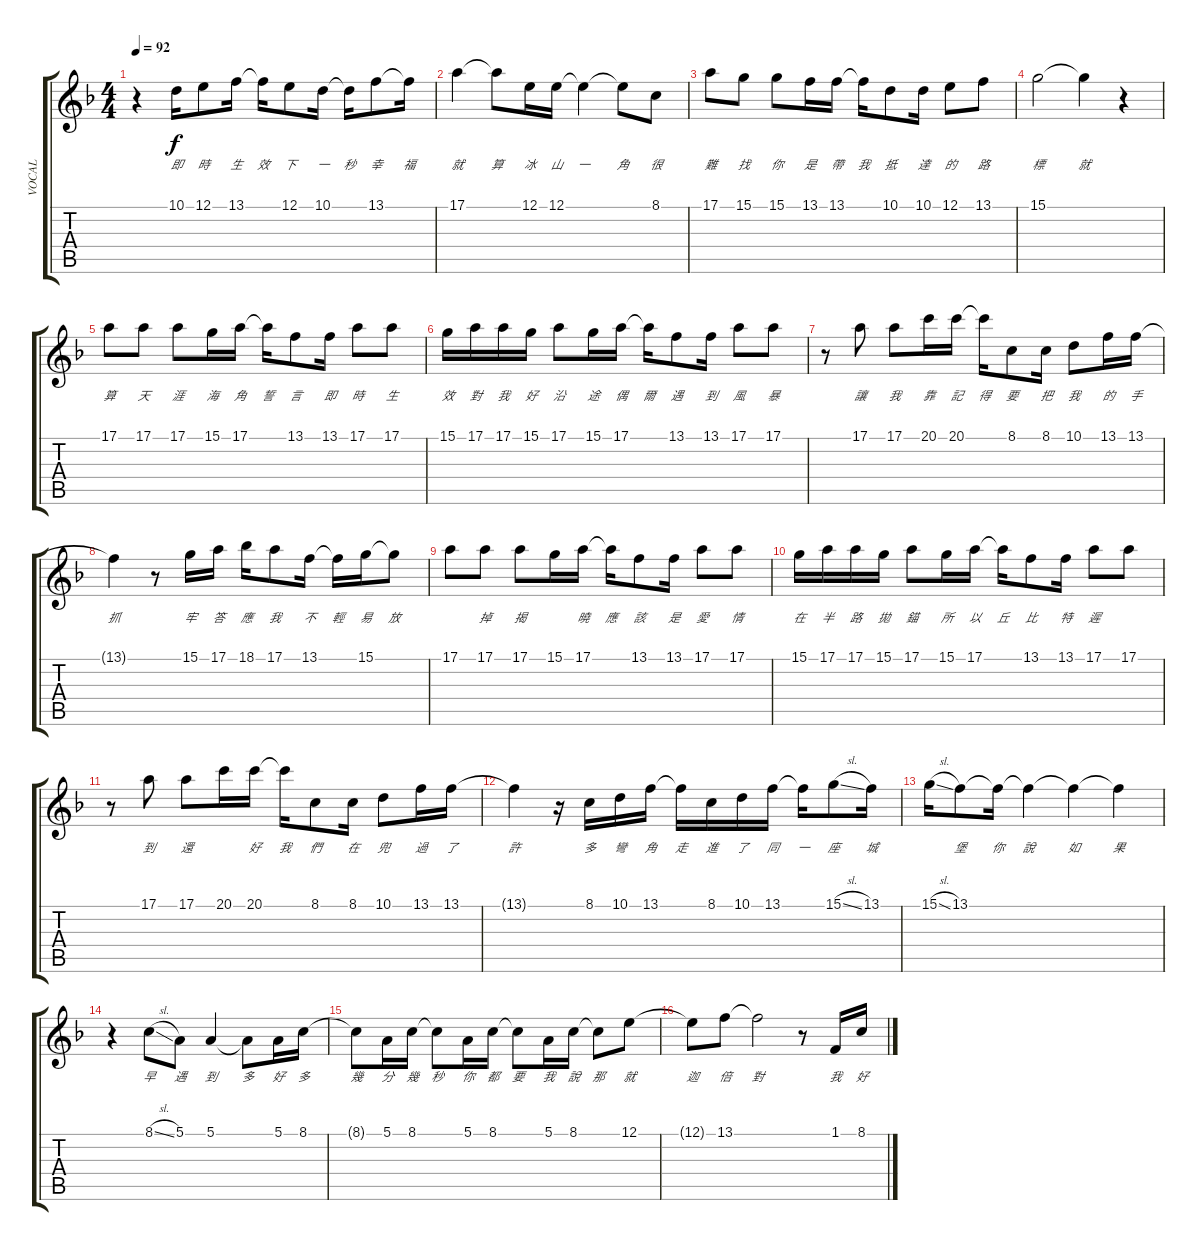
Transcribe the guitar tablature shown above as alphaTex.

\track ("VOCAL" "VOCAL") {instrument ocarina}
\staff {score tabs}
\tuning (E4 B3 G3 D3 A2 E2) {hide}
\ts (4 4)
\tempo 92
\clef g2
\ks f
r.4{dy f} 10.1.16{lyrics (0 "即") lyrics (1 "") lyrics (2 "") lyrics (3 "") lyrics (4 "")} 12.1.8{lyrics (0 "時") lyrics (1 "") lyrics (2 "") lyrics (3 "") lyrics (4 "")} 13.1.16{lyrics (0 "生") lyrics (1 "") lyrics (2 "") lyrics (3 "") lyrics (4 "")} 13.1{t}.16{lyrics (0 "效") lyrics (1 "") lyrics (2 "") lyrics (3 "") lyrics (4 "")} 12.1.8{lyrics (0 "下") lyrics (1 "") lyrics (2 "") lyrics (3 "") lyrics (4 "")} 10.1.16{lyrics (0 "一") lyrics (1 "") lyrics (2 "") lyrics (3 "") lyrics (4 "")} 10.1{t}.16{lyrics (0 "秒") lyrics (1 "") lyrics (2 "") lyrics (3 "") lyrics (4 "")} 13.1.8{lyrics (0 "幸") lyrics (1 "") lyrics (2 "") lyrics (3 "") lyrics (4 "")} 13.1{t}.16{lyrics (0 "福") lyrics (1 "") lyrics (2 "") lyrics (3 "") lyrics (4 "")} |
17.1.4{lyrics (0 "就") lyrics (1 "") lyrics (2 "") lyrics (3 "") lyrics (4 "")} 17.1{t}.8{lyrics (0 "算") lyrics (1 "") lyrics (2 "") lyrics (3 "") lyrics (4 "")} 12.1.16{lyrics (0 "冰") lyrics (1 "") lyrics (2 "") lyrics (3 "") lyrics (4 "")} 12.1.16{lyrics (0 "山") lyrics (1 "") lyrics (2 "") lyrics (3 "") lyrics (4 "")} 12.1{t}.4{lyrics (0 "一") lyrics (1 "") lyrics (2 "") lyrics (3 "") lyrics (4 "")} 12.1{t}.8{lyrics (0 "角") lyrics (1 "") lyrics (2 "") lyrics (3 "") lyrics (4 "")} 8.1.8{lyrics (0 "很") lyrics (1 "") lyrics (2 "") lyrics (3 "") lyrics (4 "")} |
17.1.8{lyrics (0 "難") lyrics (1 "") lyrics (2 "") lyrics (3 "") lyrics (4 "")} 15.1.8{lyrics (0 "找") lyrics (1 "") lyrics (2 "") lyrics (3 "") lyrics (4 "")} 15.1.8{lyrics (0 "你") lyrics (1 "") lyrics (2 "") lyrics (3 "") lyrics (4 "")} 13.1.16{lyrics (0 "是") lyrics (1 "") lyrics (2 "") lyrics (3 "") lyrics (4 "")} 13.1.16{lyrics (0 "帶") lyrics (1 "") lyrics (2 "") lyrics (3 "") lyrics (4 "")} 13.1{t}.16{lyrics (0 "我") lyrics (1 "") lyrics (2 "") lyrics (3 "") lyrics (4 "")} 10.1.8{lyrics (0 "抵") lyrics (1 "") lyrics (2 "") lyrics (3 "") lyrics (4 "")} 10.1.16{lyrics (0 "達") lyrics (1 "") lyrics (2 "") lyrics (3 "") lyrics (4 "")} 12.1.8{lyrics (0 "的") lyrics (1 "") lyrics (2 "") lyrics (3 "") lyrics (4 "")} 13.1.8{lyrics (0 "路") lyrics (1 "") lyrics (2 "") lyrics (3 "") lyrics (4 "")} |
15.1.2{lyrics (0 "標") lyrics (1 "") lyrics (2 "") lyrics (3 "") lyrics (4 "")} 15.1{t}.4{lyrics (0 "就") lyrics (1 "") lyrics (2 "") lyrics (3 "") lyrics (4 "")} r.4 |
17.1.8{lyrics (0 "算") lyrics (1 "") lyrics (2 "") lyrics (3 "") lyrics (4 "")} 17.1.8{lyrics (0 "天") lyrics (1 "") lyrics (2 "") lyrics (3 "") lyrics (4 "")} 17.1.8{lyrics (0 "涯") lyrics (1 "") lyrics (2 "") lyrics (3 "") lyrics (4 "")} 15.1.16{lyrics (0 "海") lyrics (1 "") lyrics (2 "") lyrics (3 "") lyrics (4 "")} 17.1.16{lyrics (0 "角") lyrics (1 "") lyrics (2 "") lyrics (3 "") lyrics (4 "")} 17.1{t}.16{lyrics (0 "誓") lyrics (1 "") lyrics (2 "") lyrics (3 "") lyrics (4 "")} 13.1.8{lyrics (0 "言") lyrics (1 "") lyrics (2 "") lyrics (3 "") lyrics (4 "")} 13.1.16{lyrics (0 "即") lyrics (1 "") lyrics (2 "") lyrics (3 "") lyrics (4 "")} 17.1.8{lyrics (0 "時") lyrics (1 "") lyrics (2 "") lyrics (3 "") lyrics (4 "")} 17.1.8{lyrics (0 "生") lyrics (1 "") lyrics (2 "") lyrics (3 "") lyrics (4 "")} |
15.1.16{lyrics (0 "效") lyrics (1 "") lyrics (2 "") lyrics (3 "") lyrics (4 "")} 17.1.16{lyrics (0 "對") lyrics (1 "") lyrics (2 "") lyrics (3 "") lyrics (4 "")} 17.1.16{lyrics (0 "我") lyrics (1 "") lyrics (2 "") lyrics (3 "") lyrics (4 "")} 15.1.16{lyrics (0 "好") lyrics (1 "") lyrics (2 "") lyrics (3 "") lyrics (4 "")} 17.1.8{lyrics (0 "沿") lyrics (1 "") lyrics (2 "") lyrics (3 "") lyrics (4 "")} 15.1.16{lyrics (0 "途") lyrics (1 "") lyrics (2 "") lyrics (3 "") lyrics (4 "")} 17.1.16{lyrics (0 "偶") lyrics (1 "") lyrics (2 "") lyrics (3 "") lyrics (4 "")} 17.1{t}.16{lyrics (0 "爾") lyrics (1 "") lyrics (2 "") lyrics (3 "") lyrics (4 "")} 13.1.8{lyrics (0 "遇") lyrics (1 "") lyrics (2 "") lyrics (3 "") lyrics (4 "")} 13.1.16{lyrics (0 "到") lyrics (1 "") lyrics (2 "") lyrics (3 "") lyrics (4 "")} 17.1.8{lyrics (0 "風") lyrics (1 "") lyrics (2 "") lyrics (3 "") lyrics (4 "")} 17.1.8{lyrics (0 "暴") lyrics (1 "") lyrics (2 "") lyrics (3 "") lyrics (4 "")} |
r.8 17.1.8{lyrics (0 "讓") lyrics (1 "") lyrics (2 "") lyrics (3 "") lyrics (4 "")} 17.1.8{lyrics (0 "我") lyrics (1 "") lyrics (2 "") lyrics (3 "") lyrics (4 "")} 20.1.16{lyrics (0 "靠") lyrics (1 "") lyrics (2 "") lyrics (3 "") lyrics (4 "")} 20.1.16{lyrics (0 "記") lyrics (1 "") lyrics (2 "") lyrics (3 "") lyrics (4 "")} 20.1{t}.16{lyrics (0 "得") lyrics (1 "") lyrics (2 "") lyrics (3 "") lyrics (4 "")} 8.1.8{lyrics (0 "要") lyrics (1 "") lyrics (2 "") lyrics (3 "") lyrics (4 "")} 8.1.16{lyrics (0 "把") lyrics (1 "") lyrics (2 "") lyrics (3 "") lyrics (4 "")} 10.1.8{lyrics (0 "我") lyrics (1 "") lyrics (2 "") lyrics (3 "") lyrics (4 "")} 13.1.16{lyrics (0 "的") lyrics (1 "") lyrics (2 "") lyrics (3 "") lyrics (4 "")} 13.1.16{lyrics (0 "手") lyrics (1 "") lyrics (2 "") lyrics (3 "") lyrics (4 "")} |
13.1{t}.4{lyrics (0 "抓") lyrics (1 "") lyrics (2 "") lyrics (3 "") lyrics (4 "")} r.8 15.1.16{lyrics (0 "牢") lyrics (1 "") lyrics (2 "") lyrics (3 "") lyrics (4 "")} 17.1.16{lyrics (0 "答") lyrics (1 "") lyrics (2 "") lyrics (3 "") lyrics (4 "")} 18.1.16{lyrics (0 "應") lyrics (1 "") lyrics (2 "") lyrics (3 "") lyrics (4 "")} 17.1.8{lyrics (0 "我") lyrics (1 "") lyrics (2 "") lyrics (3 "") lyrics (4 "")} 13.1.16{lyrics (0 "不") lyrics (1 "") lyrics (2 "") lyrics (3 "") lyrics (4 "")} 13.1{t}.16{lyrics (0 "輕") lyrics (1 "") lyrics (2 "") lyrics (3 "") lyrics (4 "")} 15.1.16{lyrics (0 "易") lyrics (1 "") lyrics (2 "") lyrics (3 "") lyrics (4 "")} 15.1{t}.8{lyrics (0 "放") lyrics (1 "") lyrics (2 "") lyrics (3 "") lyrics (4 "")} |
17.1.8{lyrics (0 "") lyrics (1 "") lyrics (2 "") lyrics (3 "") lyrics (4 "")} 17.1.8{lyrics (0 "掉") lyrics (1 "") lyrics (2 "") lyrics (3 "") lyrics (4 "")} 17.1.8{lyrics (0 "揭") lyrics (1 "") lyrics (2 "") lyrics (3 "") lyrics (4 "")} 15.1.16{lyrics (0 "") lyrics (1 "") lyrics (2 "") lyrics (3 "") lyrics (4 "")} 17.1.16{lyrics (0 "曉") lyrics (1 "") lyrics (2 "") lyrics (3 "") lyrics (4 "")} 17.1{t}.16{lyrics (0 "應") lyrics (1 "") lyrics (2 "") lyrics (3 "") lyrics (4 "")} 13.1.8{lyrics (0 "該") lyrics (1 "") lyrics (2 "") lyrics (3 "") lyrics (4 "")} 13.1.16{lyrics (0 "是") lyrics (1 "") lyrics (2 "") lyrics (3 "") lyrics (4 "")} 17.1.8{lyrics (0 "愛") lyrics (1 "") lyrics (2 "") lyrics (3 "") lyrics (4 "")} 17.1.8{lyrics (0 "情") lyrics (1 "") lyrics (2 "") lyrics (3 "") lyrics (4 "")} |
15.1.16{lyrics (0 "在") lyrics (1 "") lyrics (2 "") lyrics (3 "") lyrics (4 "")} 17.1.16{lyrics (0 "半") lyrics (1 "") lyrics (2 "") lyrics (3 "") lyrics (4 "")} 17.1.16{lyrics (0 "路") lyrics (1 "") lyrics (2 "") lyrics (3 "") lyrics (4 "")} 15.1.16{lyrics (0 "拋") lyrics (1 "") lyrics (2 "") lyrics (3 "") lyrics (4 "")} 17.1.8{lyrics (0 "錨") lyrics (1 "") lyrics (2 "") lyrics (3 "") lyrics (4 "")} 15.1.16{lyrics (0 "所") lyrics (1 "") lyrics (2 "") lyrics (3 "") lyrics (4 "")} 17.1.16{lyrics (0 "以") lyrics (1 "") lyrics (2 "") lyrics (3 "") lyrics (4 "")} 17.1{t}.16{lyrics (0 "丘") lyrics (1 "") lyrics (2 "") lyrics (3 "") lyrics (4 "")} 13.1.8{lyrics (0 "比") lyrics (1 "") lyrics (2 "") lyrics (3 "") lyrics (4 "")} 13.1.16{lyrics (0 "特") lyrics (1 "") lyrics (2 "") lyrics (3 "") lyrics (4 "")} 17.1.8{lyrics (0 "遲") lyrics (1 "") lyrics (2 "") lyrics (3 "") lyrics (4 "")} 17.1.8{lyrics (0 "") lyrics (1 "") lyrics (2 "") lyrics (3 "") lyrics (4 "")} |
r.8 17.1.8{lyrics (0 "到") lyrics (1 "") lyrics (2 "") lyrics (3 "") lyrics (4 "")} 17.1.8{lyrics (0 "還") lyrics (1 "") lyrics (2 "") lyrics (3 "") lyrics (4 "")} 20.1.16{lyrics (0 "") lyrics (1 "") lyrics (2 "") lyrics (3 "") lyrics (4 "")} 20.1.16{lyrics (0 "好") lyrics (1 "") lyrics (2 "") lyrics (3 "") lyrics (4 "")} 20.1{t}.16{lyrics (0 "我") lyrics (1 "") lyrics (2 "") lyrics (3 "") lyrics (4 "")} 8.1.8{lyrics (0 "們") lyrics (1 "") lyrics (2 "") lyrics (3 "") lyrics (4 "")} 8.1.16{lyrics (0 "在") lyrics (1 "") lyrics (2 "") lyrics (3 "") lyrics (4 "")} 10.1.8{lyrics (0 "兜") lyrics (1 "") lyrics (2 "") lyrics (3 "") lyrics (4 "")} 13.1.16{lyrics (0 "過") lyrics (1 "") lyrics (2 "") lyrics (3 "") lyrics (4 "")} 13.1.16{lyrics (0 "了") lyrics (1 "") lyrics (2 "") lyrics (3 "") lyrics (4 "")} |
13.1{t}.4{lyrics (0 "許") lyrics (1 "") lyrics (2 "") lyrics (3 "") lyrics (4 "")} r.16 8.1.16{lyrics (0 "多") lyrics (1 "") lyrics (2 "") lyrics (3 "") lyrics (4 "")} 10.1.16{lyrics (0 "彎") lyrics (1 "") lyrics (2 "") lyrics (3 "") lyrics (4 "")} 13.1.16{lyrics (0 "角") lyrics (1 "") lyrics (2 "") lyrics (3 "") lyrics (4 "")} 13.1{t}.16{lyrics (0 "走") lyrics (1 "") lyrics (2 "") lyrics (3 "") lyrics (4 "")} 8.1.16{lyrics (0 "進") lyrics (1 "") lyrics (2 "") lyrics (3 "") lyrics (4 "")} 10.1.16{lyrics (0 "了") lyrics (1 "") lyrics (2 "") lyrics (3 "") lyrics (4 "")} 13.1.16{lyrics (0 "同") lyrics (1 "") lyrics (2 "") lyrics (3 "") lyrics (4 "")} 13.1{t}.16{lyrics (0 "一") lyrics (1 "") lyrics (2 "") lyrics (3 "") lyrics (4 "")} 15.1{sl}.8{lyrics (0 "座") lyrics (1 "") lyrics (2 "") lyrics (3 "") lyrics (4 "")} 13.1.16{lyrics (0 "城") lyrics (1 "") lyrics (2 "") lyrics (3 "") lyrics (4 "")} |
15.1{sl}.16{lyrics (0 "") lyrics (1 "") lyrics (2 "") lyrics (3 "") lyrics (4 "")} 13.1.8{lyrics (0 "堡") lyrics (1 "") lyrics (2 "") lyrics (3 "") lyrics (4 "")} 13.1{t}.16{lyrics (0 "你") lyrics (1 "") lyrics (2 "") lyrics (3 "") lyrics (4 "")} 13.1{t}.4{lyrics (0 "說") lyrics (1 "") lyrics (2 "") lyrics (3 "") lyrics (4 "")} 13.1{t}.4{lyrics (0 "如") lyrics (1 "") lyrics (2 "") lyrics (3 "") lyrics (4 "")} 13.1{t}.4{lyrics (0 "果") lyrics (1 "") lyrics (2 "") lyrics (3 "") lyrics (4 "")} |
r.4 8.1{sl}.8{lyrics (0 "早") lyrics (1 "") lyrics (2 "") lyrics (3 "") lyrics (4 "")} 5.1.8{lyrics (0 "遇") lyrics (1 "") lyrics (2 "") lyrics (3 "") lyrics (4 "")} 5.1.4{lyrics (0 "到") lyrics (1 "") lyrics (2 "") lyrics (3 "") lyrics (4 "")} 5.1{t}.8{lyrics (0 "多") lyrics (1 "") lyrics (2 "") lyrics (3 "") lyrics (4 "")} 5.1.16{lyrics (0 "好") lyrics (1 "") lyrics (2 "") lyrics (3 "") lyrics (4 "")} 8.1.16{lyrics (0 "多") lyrics (1 "") lyrics (2 "") lyrics (3 "") lyrics (4 "")} |
8.1{t}.8{lyrics (0 "幾") lyrics (1 "") lyrics (2 "") lyrics (3 "") lyrics (4 "")} 5.1.16{lyrics (0 "分") lyrics (1 "") lyrics (2 "") lyrics (3 "") lyrics (4 "")} 8.1.16{lyrics (0 "幾") lyrics (1 "") lyrics (2 "") lyrics (3 "") lyrics (4 "")} 8.1{t}.8{lyrics (0 "秒") lyrics (1 "") lyrics (2 "") lyrics (3 "") lyrics (4 "")} 5.1.16{lyrics (0 "你") lyrics (1 "") lyrics (2 "") lyrics (3 "") lyrics (4 "")} 8.1.16{lyrics (0 "都") lyrics (1 "") lyrics (2 "") lyrics (3 "") lyrics (4 "")} 8.1{t}.8{lyrics (0 "要") lyrics (1 "") lyrics (2 "") lyrics (3 "") lyrics (4 "")} 5.1.16{lyrics (0 "我") lyrics (1 "") lyrics (2 "") lyrics (3 "") lyrics (4 "")} 8.1.16{lyrics (0 "說") lyrics (1 "") lyrics (2 "") lyrics (3 "") lyrics (4 "")} 8.1{t}.8{lyrics (0 "那") lyrics (1 "") lyrics (2 "") lyrics (3 "") lyrics (4 "")} 12.1.8{lyrics (0 "就") lyrics (1 "") lyrics (2 "") lyrics (3 "") lyrics (4 "")} |
12.1{t}.8{lyrics (0 "迦") lyrics (1 "") lyrics (2 "") lyrics (3 "") lyrics (4 "")} 13.1.8{lyrics (0 "倍") lyrics (1 "") lyrics (2 "") lyrics (3 "") lyrics (4 "")} 13.1{t}.2{lyrics (0 "對") lyrics (1 "") lyrics (2 "") lyrics (3 "") lyrics (4 "")} r.8 1.1.16{lyrics (0 "我") lyrics (1 "") lyrics (2 "") lyrics (3 "") lyrics (4 "")} 8.1.16{lyrics (0 "好") lyrics (1 "") lyrics (2 "") lyrics (3 "") lyrics (4 "")}
